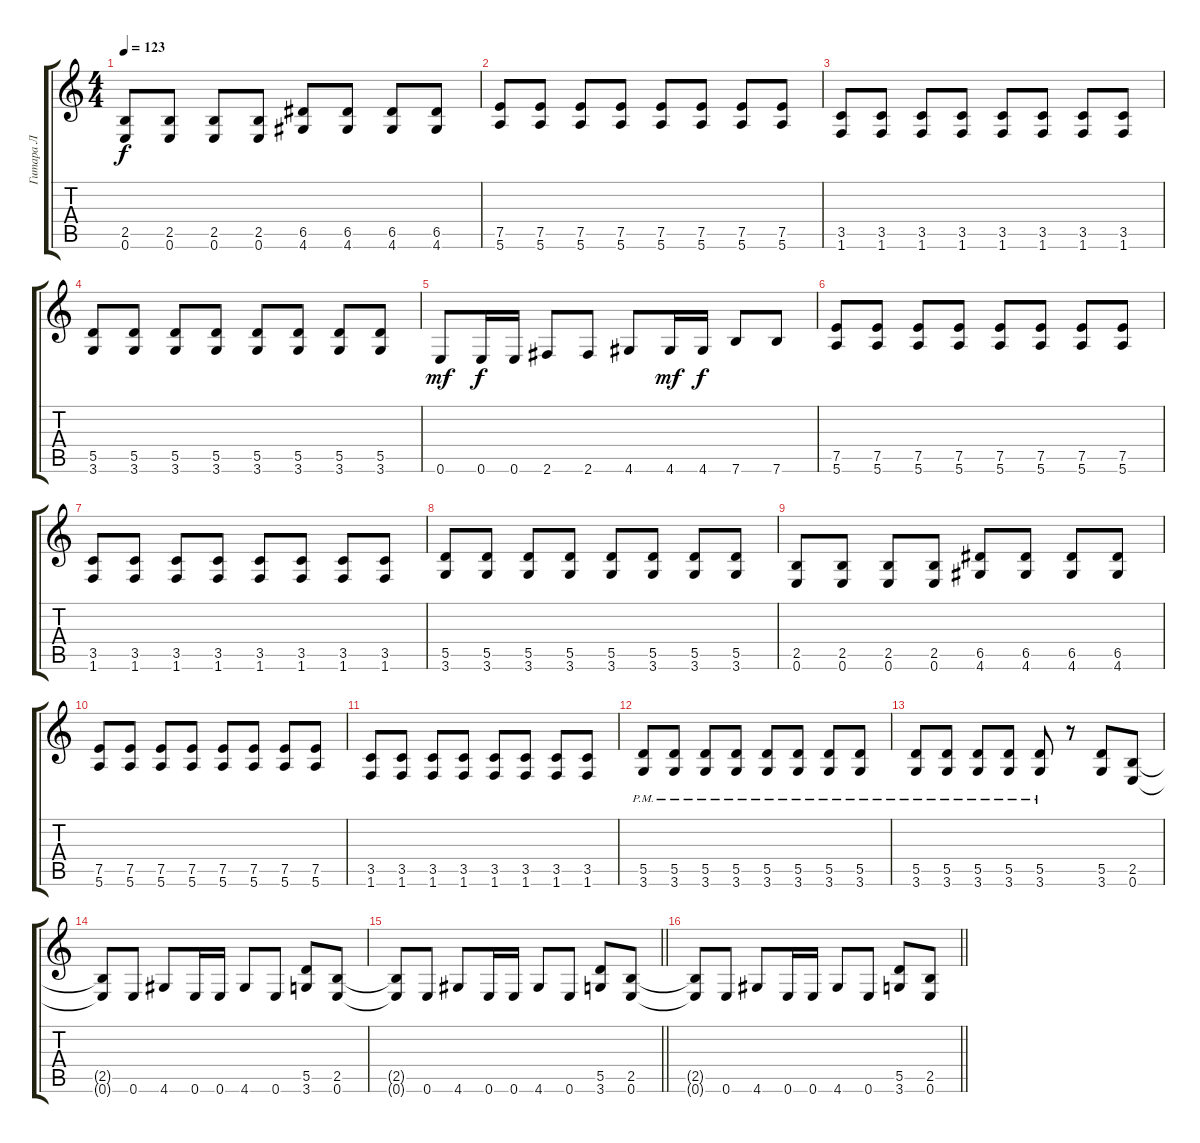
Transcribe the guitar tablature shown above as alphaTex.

\track ("Гитара Л" "Гитара Л") {instrument overdrivenguitar}
\staff {score tabs}
\tuning (E4 B3 G3 D3 A2 E2) {hide}
\ts (4 4)
\tempo 123
\clef g2
\ks c
(2.5 0.6).8{dy f} (2.5 0.6).8 (2.5 0.6).8 (2.5 0.6).8 (6.5 4.6).8 (6.5 4.6).8 (6.5 4.6).8 (6.5 4.6).8 |
(7.5 5.6).8 (7.5 5.6).8 (7.5 5.6).8 (7.5 5.6).8 (7.5 5.6).8 (7.5 5.6).8 (7.5 5.6).8 (7.5 5.6).8 |
(3.5 1.6).8 (3.5 1.6).8 (3.5 1.6).8 (3.5 1.6).8 (3.5 1.6).8 (3.5 1.6).8 (3.5 1.6).8 (3.5 1.6).8 |
(5.5 3.6).8 (5.5 3.6).8 (5.5 3.6).8 (5.5 3.6).8 (5.5 3.6).8 (5.5 3.6).8 (5.5 3.6).8 (5.5 3.6).8 |
0.6.8{dy mf} 0.6.16{dy f} 0.6.16 2.6.8 2.6.8 4.6.8 4.6.16{dy mf} 4.6.16{dy f} 7.6.8 7.6.8 |
(7.5 5.6).8 (7.5 5.6).8 (7.5 5.6).8 (7.5 5.6).8 (7.5 5.6).8 (7.5 5.6).8 (7.5 5.6).8 (7.5 5.6).8 |
(3.5 1.6).8 (3.5 1.6).8 (3.5 1.6).8 (3.5 1.6).8 (3.5 1.6).8 (3.5 1.6).8 (3.5 1.6).8 (3.5 1.6).8 |
(5.5 3.6).8 (5.5 3.6).8 (5.5 3.6).8 (5.5 3.6).8 (5.5 3.6).8 (5.5 3.6).8 (5.5 3.6).8 (5.5 3.6).8 |
(2.5 0.6).8 (2.5 0.6).8 (2.5 0.6).8 (2.5 0.6).8 (6.5 4.6).8 (6.5 4.6).8 (6.5 4.6).8 (6.5 4.6).8 |
(7.5 5.6).8 (7.5 5.6).8 (7.5 5.6).8 (7.5 5.6).8 (7.5 5.6).8 (7.5 5.6).8 (7.5 5.6).8 (7.5 5.6).8 |
(3.5 1.6).8 (3.5 1.6).8 (3.5 1.6).8 (3.5 1.6).8 (3.5 1.6).8 (3.5 1.6).8 (3.5 1.6).8 (3.5 1.6).8 |
(5.5{pm} 3.6{pm}).8 (5.5{pm} 3.6{pm}).8 (5.5{pm} 3.6{pm}).8 (5.5{pm} 3.6{pm}).8 (5.5{pm} 3.6{pm}).8 (5.5{pm} 3.6{pm}).8 (5.5{pm} 3.6{pm}).8 (5.5{pm} 3.6{pm}).8 |
(5.5{pm} 3.6{pm}).8 (5.5{pm} 3.6{pm}).8 (5.5{pm} 3.6{pm}).8 (5.5{pm} 3.6{pm}).8 (5.5{pm} 3.6{pm}).8 r.8 (5.5 3.6).8 (2.5 0.6).8 |
(2.5{t} 0.6{t}).8 0.6.8 4.6.8 0.6.16 0.6.16 4.6.8 0.6.8 (5.5 3.6).8 (2.5 0.6).8 |
\barLineRight lightlight
(2.5{t} 0.6{t}).8 0.6.8 4.6.8 0.6.16 0.6.16 4.6.8 0.6.8 (5.5 3.6).8 (2.5 0.6).8 |
\barLineRight lightlight
(2.5{t} 0.6{t}).8 0.6.8 4.6.8 0.6.16 0.6.16 4.6.8 0.6.8 (5.5 3.6).8 (2.5 0.6).8
